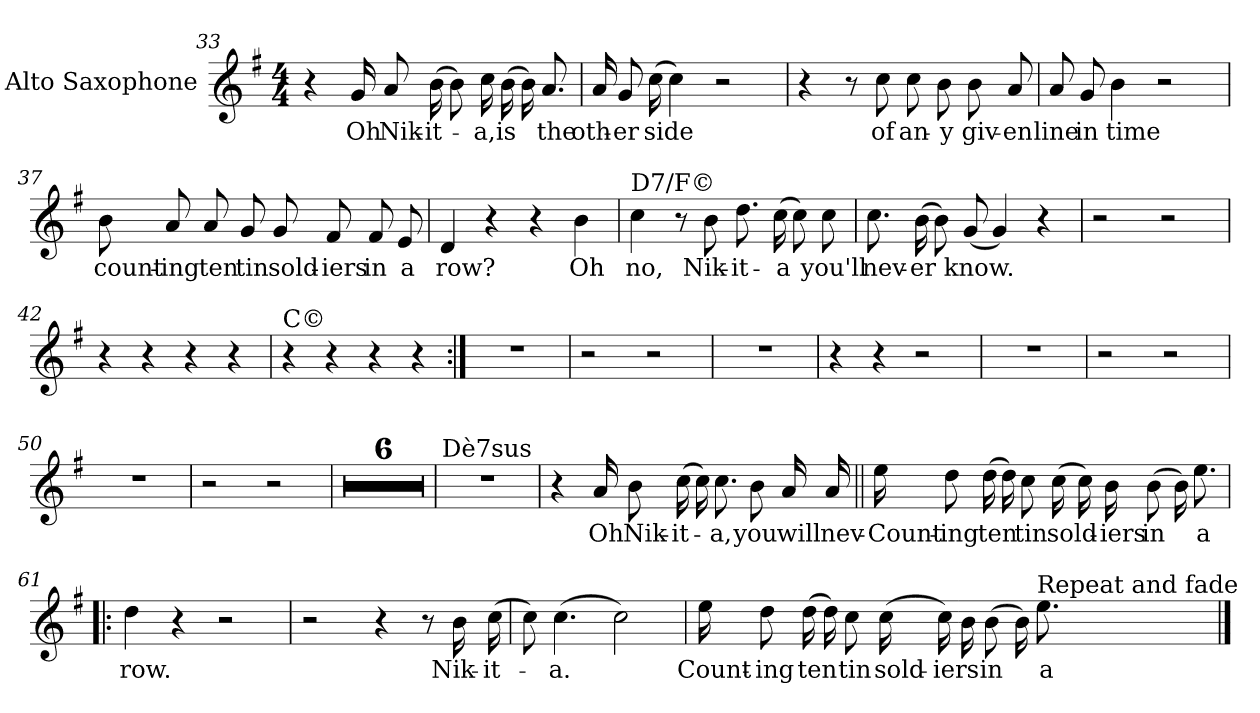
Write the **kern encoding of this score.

**kern	**text
*part1	*part1
*staff1	*staff1
*I"Alto Saxophone	*
*I'Alto Sax.	*
!!LO:LB:g=z
*clefG2	*
*k[f#]	*
*G:	*
*M4/4	*
=33	=33
4r	.
16gLL	-Oh
8a	-Nik-
(16b	-it-
8bL)	.
16cc	-a,
(16b	-is
16bLL)	.
8.a	-the
=34	=34
16aLL	-oth-
8g	-er
(16cc	-side
4cc)	.
2r	.
=35	=35
4r	.
8r	.
8cc	-of
8ccL	-an-
8b	-y
8b	-giv-
8a	-en
!!LO:LB:g=z
=36	=36
8aL	-line
8g	-in
4b	-time
2r	.
=37	=37
8bL	-count-
8a	-ing
8a	-ten
8g	-tin
8gL	-sold-
8f#	-iers
8f#	-in
8e	-a
=38	=38
4d	-row?
4r	.
4r	.
4b	-Oh
=39	=39
!LO:TX:a:t=D7/F©	!
4cc	-no,
8r	.
8b	-Nik-
8.ddL	-it-
(16cc	-a
8ccL)	.
8cc	-you'll
!!LO:LB:g=z
=40	=40
8.ccL	-nev-
(16b	-er
8bL)	.
(8g	-know.
4g)	.
4r	.
=41	=41
2r	.
2r	.
=42	=42
4r	.
4r	.
4r	.
4r	.
=43	=43
!LO:TX:a:t=C©	!
4r	.
4r	.
4r	.
4r	.
!!LO:LB:g=z
=44:|!	=44:|!
1r	.
=45	=45
2r	.
2r	.
=46	=46
1r	.
!!LO:LB:g=z
=47	=47
4r	.
4r	.
2r	.
=48	=48
1r	.
=49	=49
2r	.
2r	.
!!LO:LB:g=z
=50	=50
1r	.
=51	=51
2r	.
2r	.
=52	=52
1r	.
!!LO:LB:g=z
=53	=53
1r	.
=54	=54
1r	.
=55	=55
1r	.
!!LO:LB:g=z
=56	=56
1r	.
=57	=57
1r	.
=58	=58
!LO:TX:a:t=Dè7sus	!
1r	.
!!LO:LB:g=z
=59	=59
4r	.
16aLL	-Oh
8b	-Nik-
(16cc	-it-
16ccLL)	.
8.cc	-a,
8bL	-you
16a	-will
16a	-nev-
=60||	=60||
16eeLL	-Count-
8dd	-ing
(16dd	-ten
16ddLL)	.
8cc	-tin
(16cc	-sold-
16ccLL)	.
16b	-iers
(8b	-in
16bLL)	.
8.ee	-a
=61!|:	=61!|:
4dd	-row.
4r	.
2r	.
!!LO:LB:g=z
=62	=62
2r	.
4r	.
8r	.
16b	-Nik-
(16cc	-it-
=63	=63
8ccL)	.
(4.cc	-a.
2cc)	.
=64	=64
16eeLL	-Count-
8dd	-ing
(16dd	-ten
16ddLL)	.
8cc	-tin
(16cc	-sold-
16ccLL)	-iers
16b	.
(8b	-in
16bLL)	.
!LO:TX:a:t=Repeat and fade	!
8.ee	-a
==	==
*-	*-
